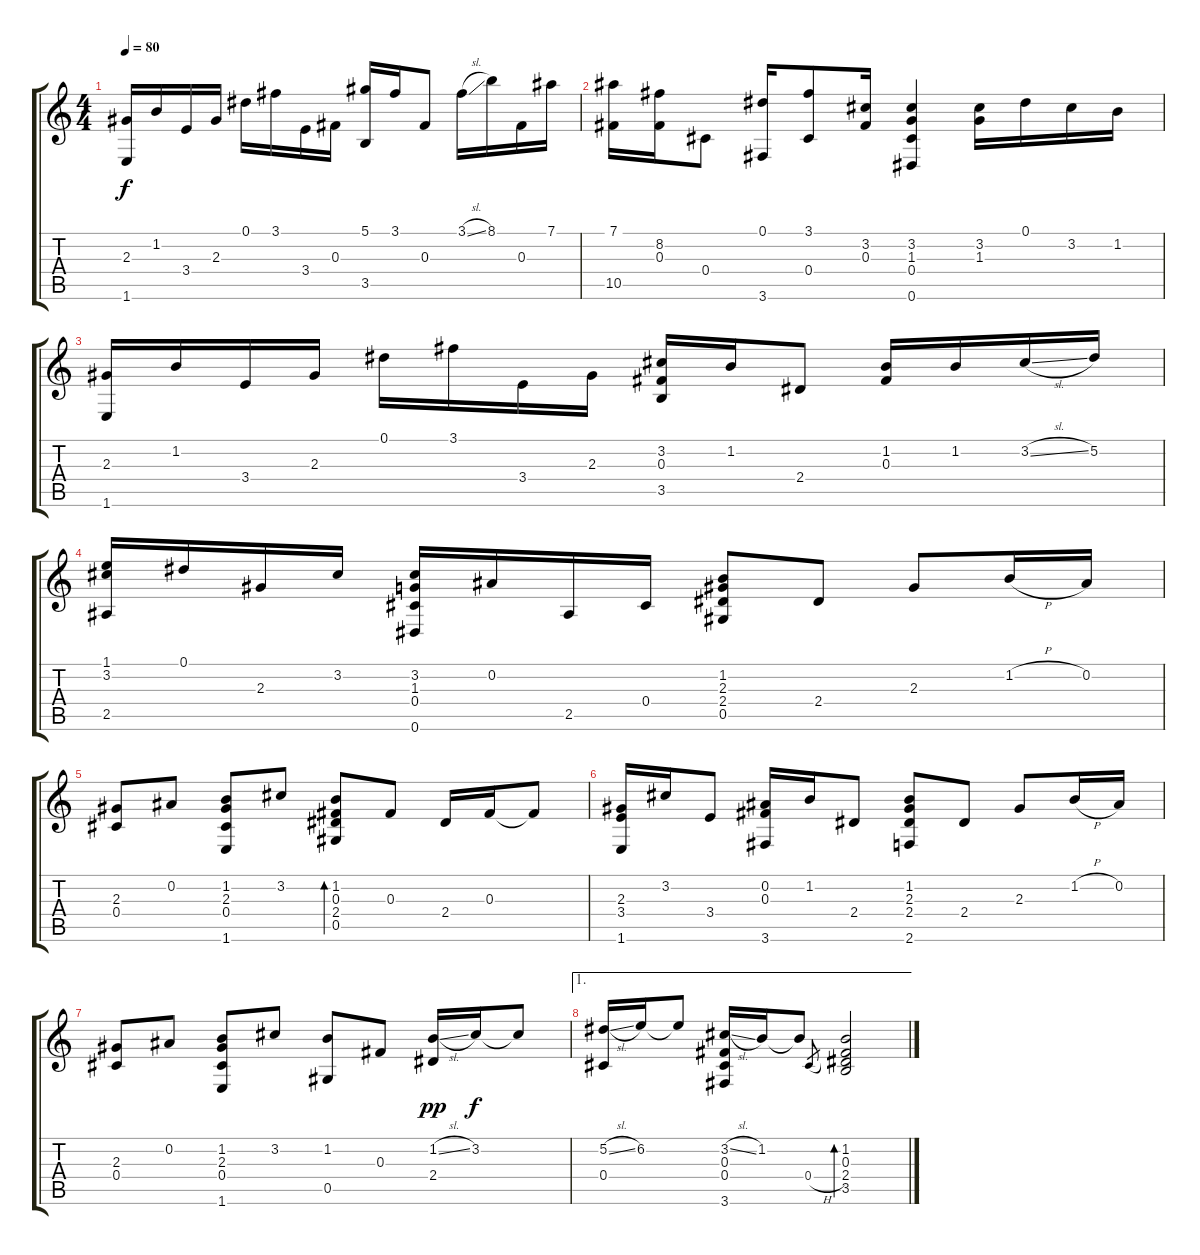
\track "" {instrument acousticguitarsteel}
\staff {score tabs}
\tuning (Eb4 Bb3 Gb3 Db3 Ab2 Eb2) {hide}
\ts (4 4)
\tempo 80
\clef g2
\ks c
(2.3 1.6).16{dy f} 1.2.16 3.4.16 2.3.16 0.1.16 3.1.16 3.4.16 0.3.16 (5.1 3.5).16 3.1.16 0.3.8 3.1{sl}.16 8.1.16 0.3.16 7.1.16 |
(7.1 10.5).16 (8.2 0.3).16 0.4.8 (0.1 3.6).16 (3.1 0.4).8 (3.2 0.3).16 (3.2 1.3 0.4 0.6).4 (3.2 1.3).16 0.1.16 3.2.16 1.2.16 |
(2.3 1.6).16 1.2.16 3.4.16 2.3.16 0.1.16 3.1.16 3.4.16 2.3.16 (3.2 0.3 3.5).16 1.2.16 2.4.8 (1.2 0.3).16 1.2.16 3.2{sl}.16 5.2.16 |
(1.1 3.2 2.5).16{txt ""} 0.1.16 2.3.16 3.2.16 (3.2 1.3 0.4 0.6).16 0.2.16 2.5.16 0.4.16 (1.2 2.3 2.4 0.5).8 2.4.8 2.3.8 1.2{h}.16 0.2.16 |
(2.3 0.4).8 0.2.8 (1.2 2.3 0.4 1.6).8 3.2.8 (1.2 0.3 2.4 0.5).8{bd 60} 0.3.8 2.4.16 0.3.16 0.3{t}.8 |
(2.3 3.4 1.6).16 3.2.16 3.4.8 (0.2 0.3 3.6).16 1.2.16{txt ""} 2.4.8 (1.2 2.3 2.4 2.6).8 2.4.8 2.3.8 1.2{h}.16 0.2.16 |
(2.3 0.4).8 0.2.8 (1.2 2.3 0.4 1.6).8 3.2.8 (1.2 0.5).8 0.3.8 (1.2{sl} 2.4).16{dy pp} 3.2.16{dy f} 3.2{t}.8 |
\ae 1
(5.2{sl} 0.4).16 6.2.16 6.2{t}.8 (3.2{sl} 0.3 0.4 3.6).16 1.2.16 1.2{t}.8 0.4{h}.8{gr} (1.2 0.3 2.4 3.5).2{bd 60}
